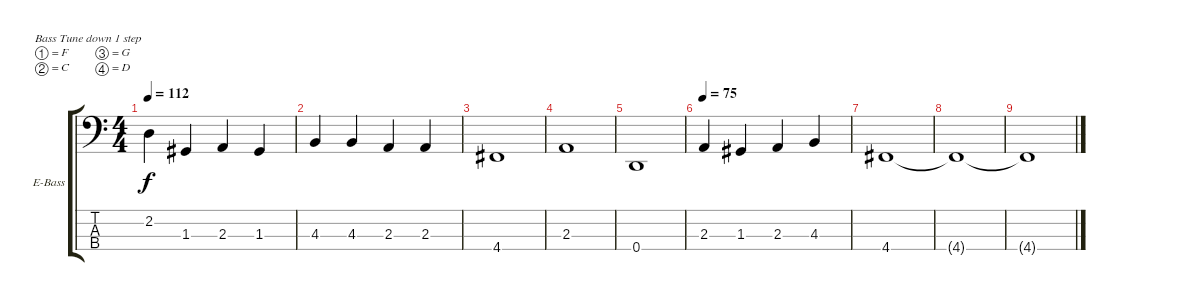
\bracketExtendMode groupsimilarinstruments
\firstSystemTrackNameOrientation horizontal
\otherSystemsTrackNameOrientation horizontal
\track ("Robin" "E-Bass") {instrument electricbasspick}
\staff {score tabs}
\tuning (F2 C2 G1 D1)
\ts (4 4)
\tempo 112
\clef f4
\ks c
2.2.4{dy f} 1.3.4 2.3.4 1.3.4 |
4.3.4 4.3.4 2.3.4 2.3.4 |
4.4.1 |
2.3.1 |
0.4.1 |
\tempo 75
2.3.4 1.3.4 2.3.4 4.3.4 |
4.4.1 |
4.4{t}.1 |
4.4{t}.1
